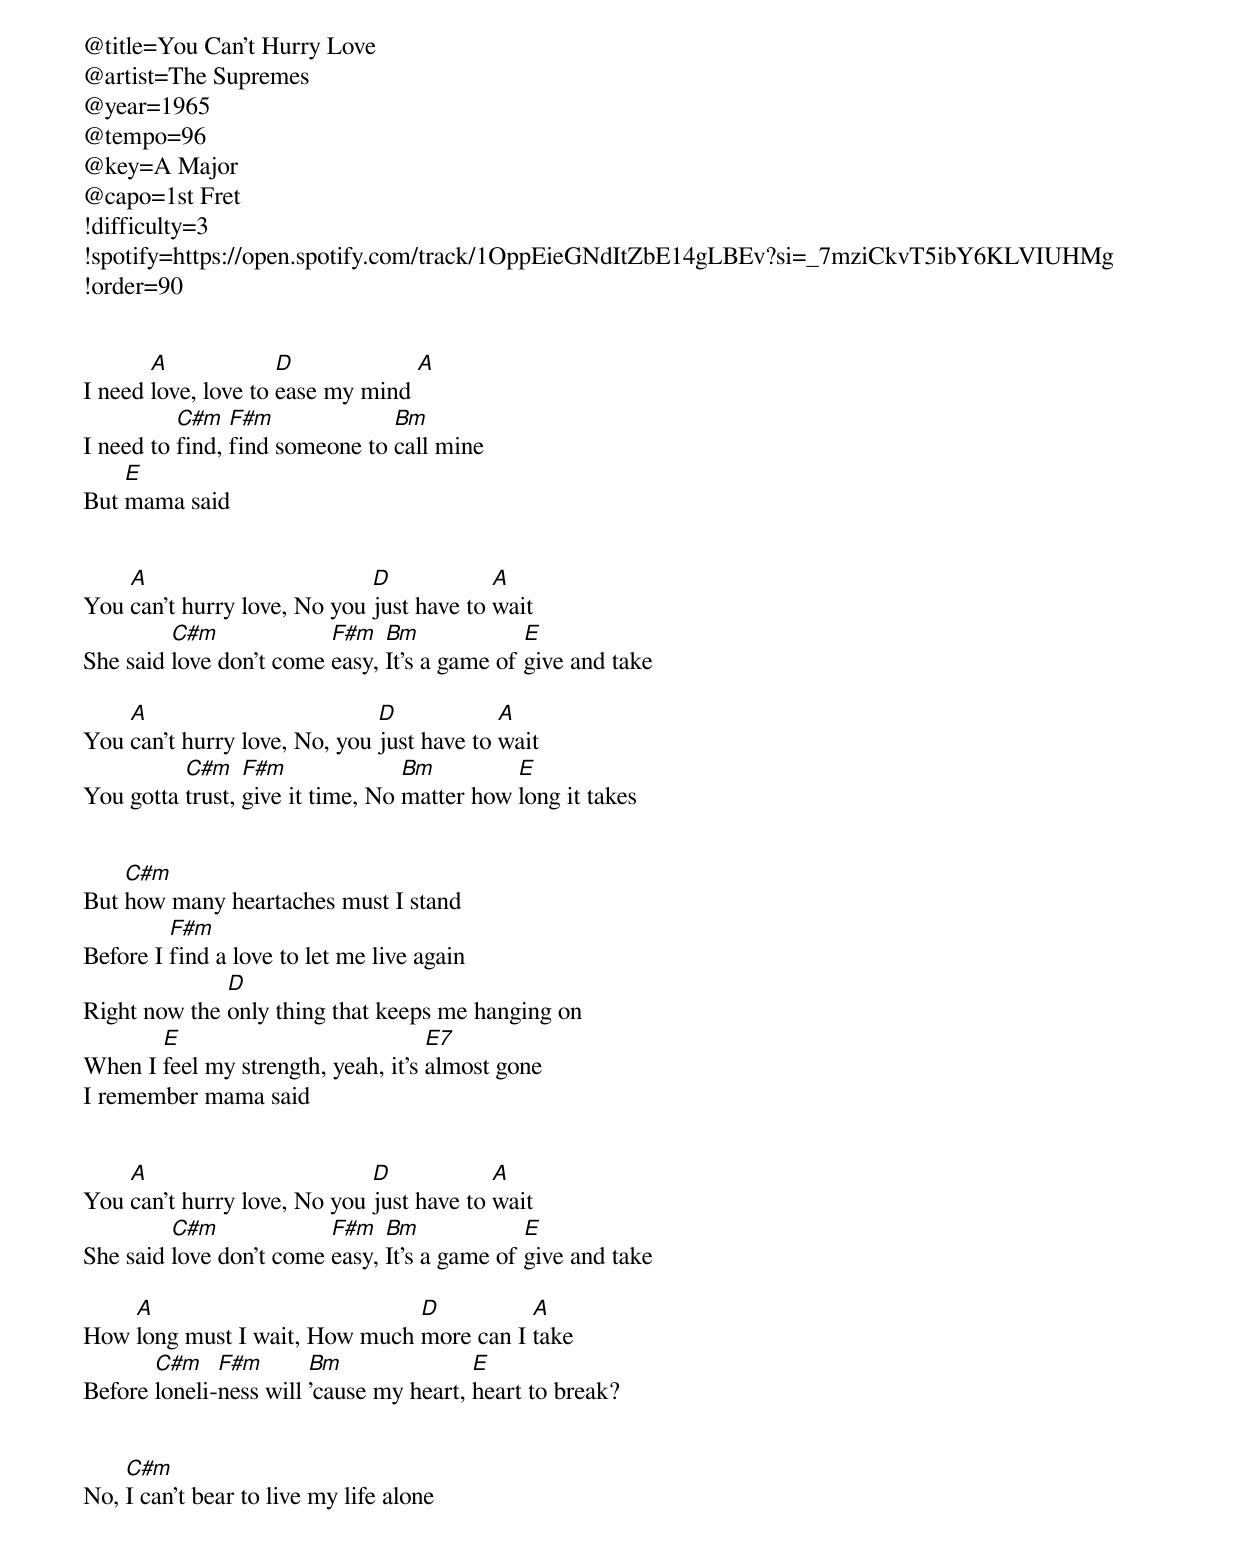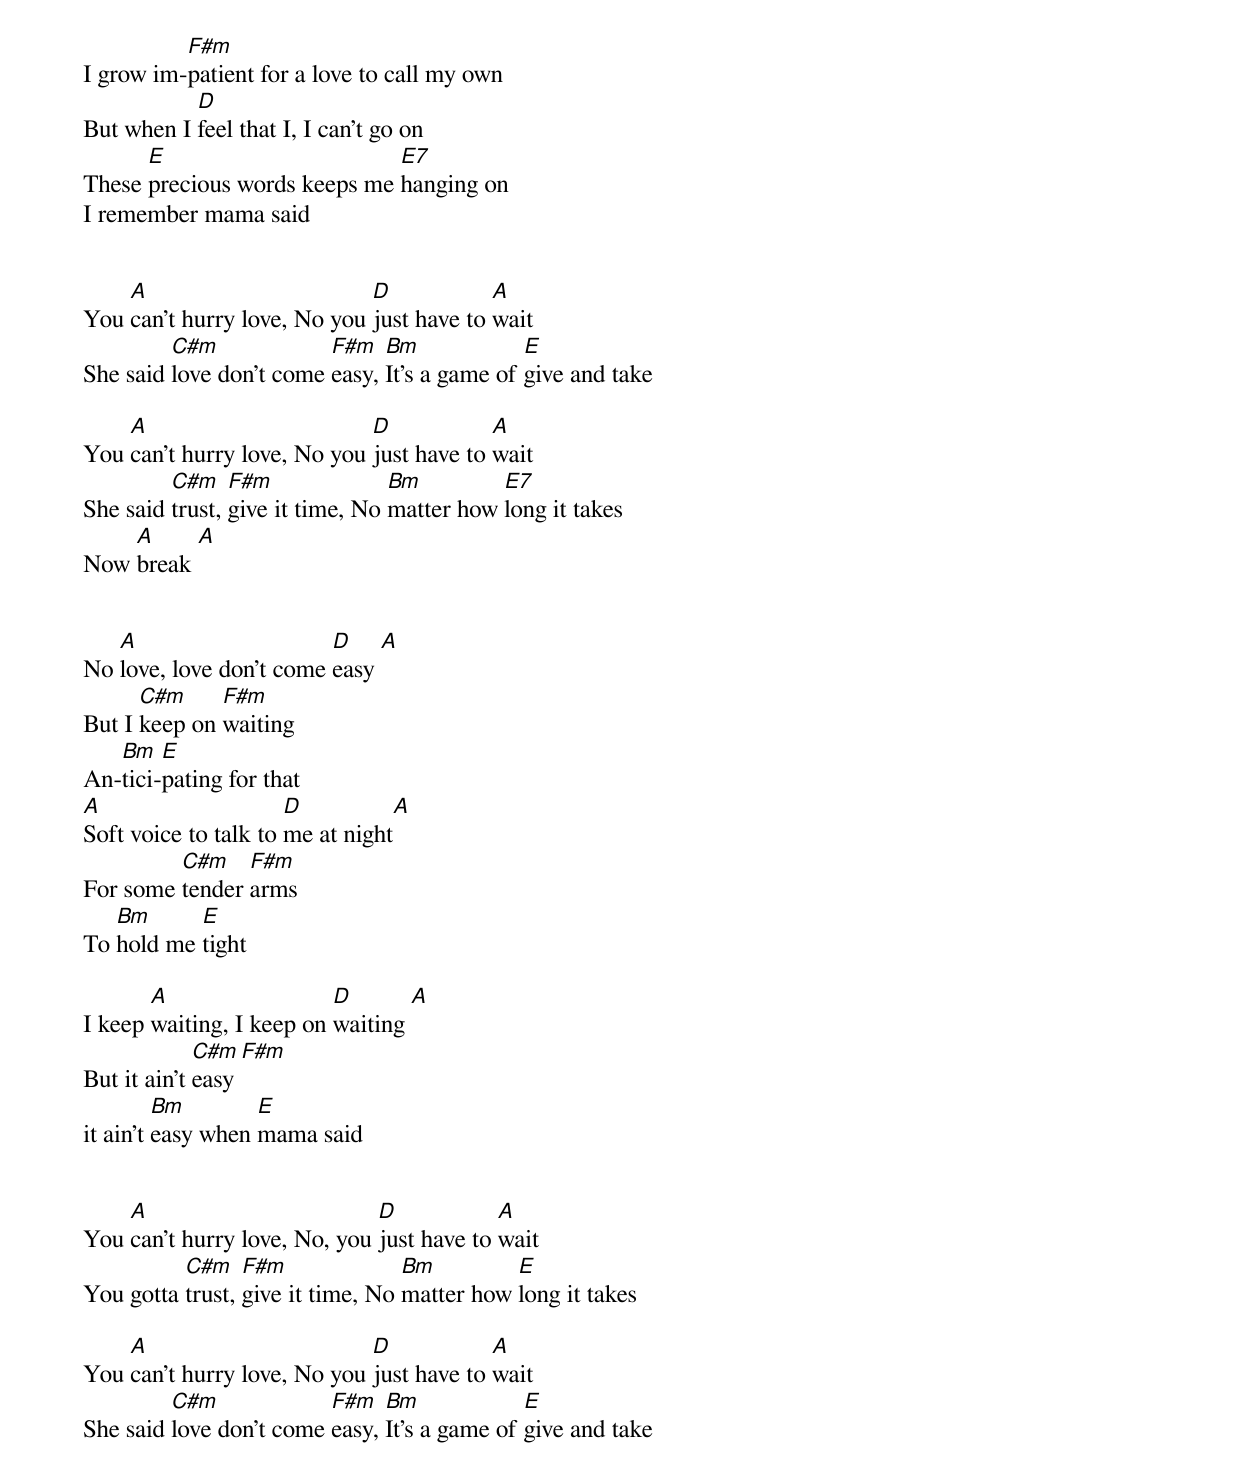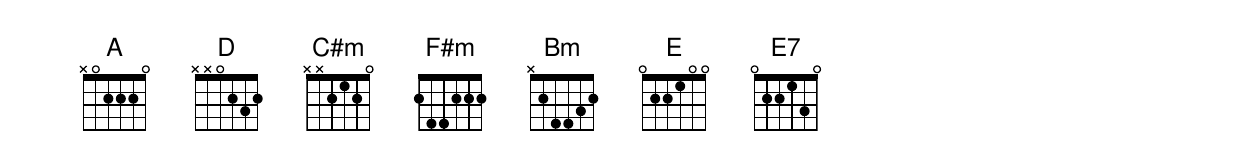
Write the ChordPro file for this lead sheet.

@title=You Can't Hurry Love
@artist=The Supremes
@year=1965
@tempo=96
@key=A Major
@capo=1st Fret
!difficulty=3
!spotify=https://open.spotify.com/track/1OppEieGNdItZbE14gLBEv?si=_7mziCkvT5ibY6KLVIUHMg
!order=90


I need [A]love, love to [D]ease my mind [A]
I need to [C#m]find, [F#m]find someone to [Bm]call mine
But [E]mama said


You [A]can't hurry love, No you [D]just have to [A]wait
She said [C#m]love don't come [F#m]easy, [Bm]It's a game of [E]give and take

You [A]can't hurry love, No, you [D]just have to [A]wait
You gotta [C#m]trust, [F#m]give it time, No [Bm]matter how [E]long it takes


But [C#m]how many heartaches must I stand
Before I [F#m]find a love to let me live again
Right now the [D]only thing that keeps me hanging on
When I [E]feel my strength, yeah, it's [E7]almost gone
I remember mama said


You [A]can't hurry love, No you [D]just have to [A]wait
She said [C#m]love don't come [F#m]easy, [Bm]It's a game of [E]give and take

How [A]long must I wait, How much [D]more can I [A]take
Before [C#m]loneli-[F#m]ness will [Bm]'cause my heart, [E]heart to break?


No, [C#m]I can't bear to live my life alone
I grow im-[F#m]patient for a love to call my own
But when I [D]feel that I, I can't go on
These [E]precious words keeps me [E7]hanging on
I remember mama said


You [A]can't hurry love, No you [D]just have to [A]wait
She said [C#m]love don't come [F#m]easy, [Bm]It's a game of [E]give and take

You [A]can't hurry love, No you [D]just have to [A]wait
She said [C#m]trust, [F#m]give it time, No [Bm]matter how [E7]long it takes
Now [A]break [A]


No [A]love, love don't come [D]easy [A]
But I [C#m]keep on [F#m]waiting
An-[Bm]tici-[E]pating for that
[A]Soft voice to talk to [D]me at night[A]
For some [C#m]tender [F#m]arms
To [Bm]hold me [E]tight

I keep [A]waiting, I keep on [D]waiting [A]
But it ain't [C#m]easy [F#m]
it ain't [Bm]easy when [E]mama said


You [A]can't hurry love, No, you [D]just have to [A]wait
You gotta [C#m]trust, [F#m]give it time, No [Bm]matter how [E]long it takes

You [A]can't hurry love, No you [D]just have to [A]wait
She said [C#m]love don't come [F#m]easy, [Bm]It's a game of [E]give and take
